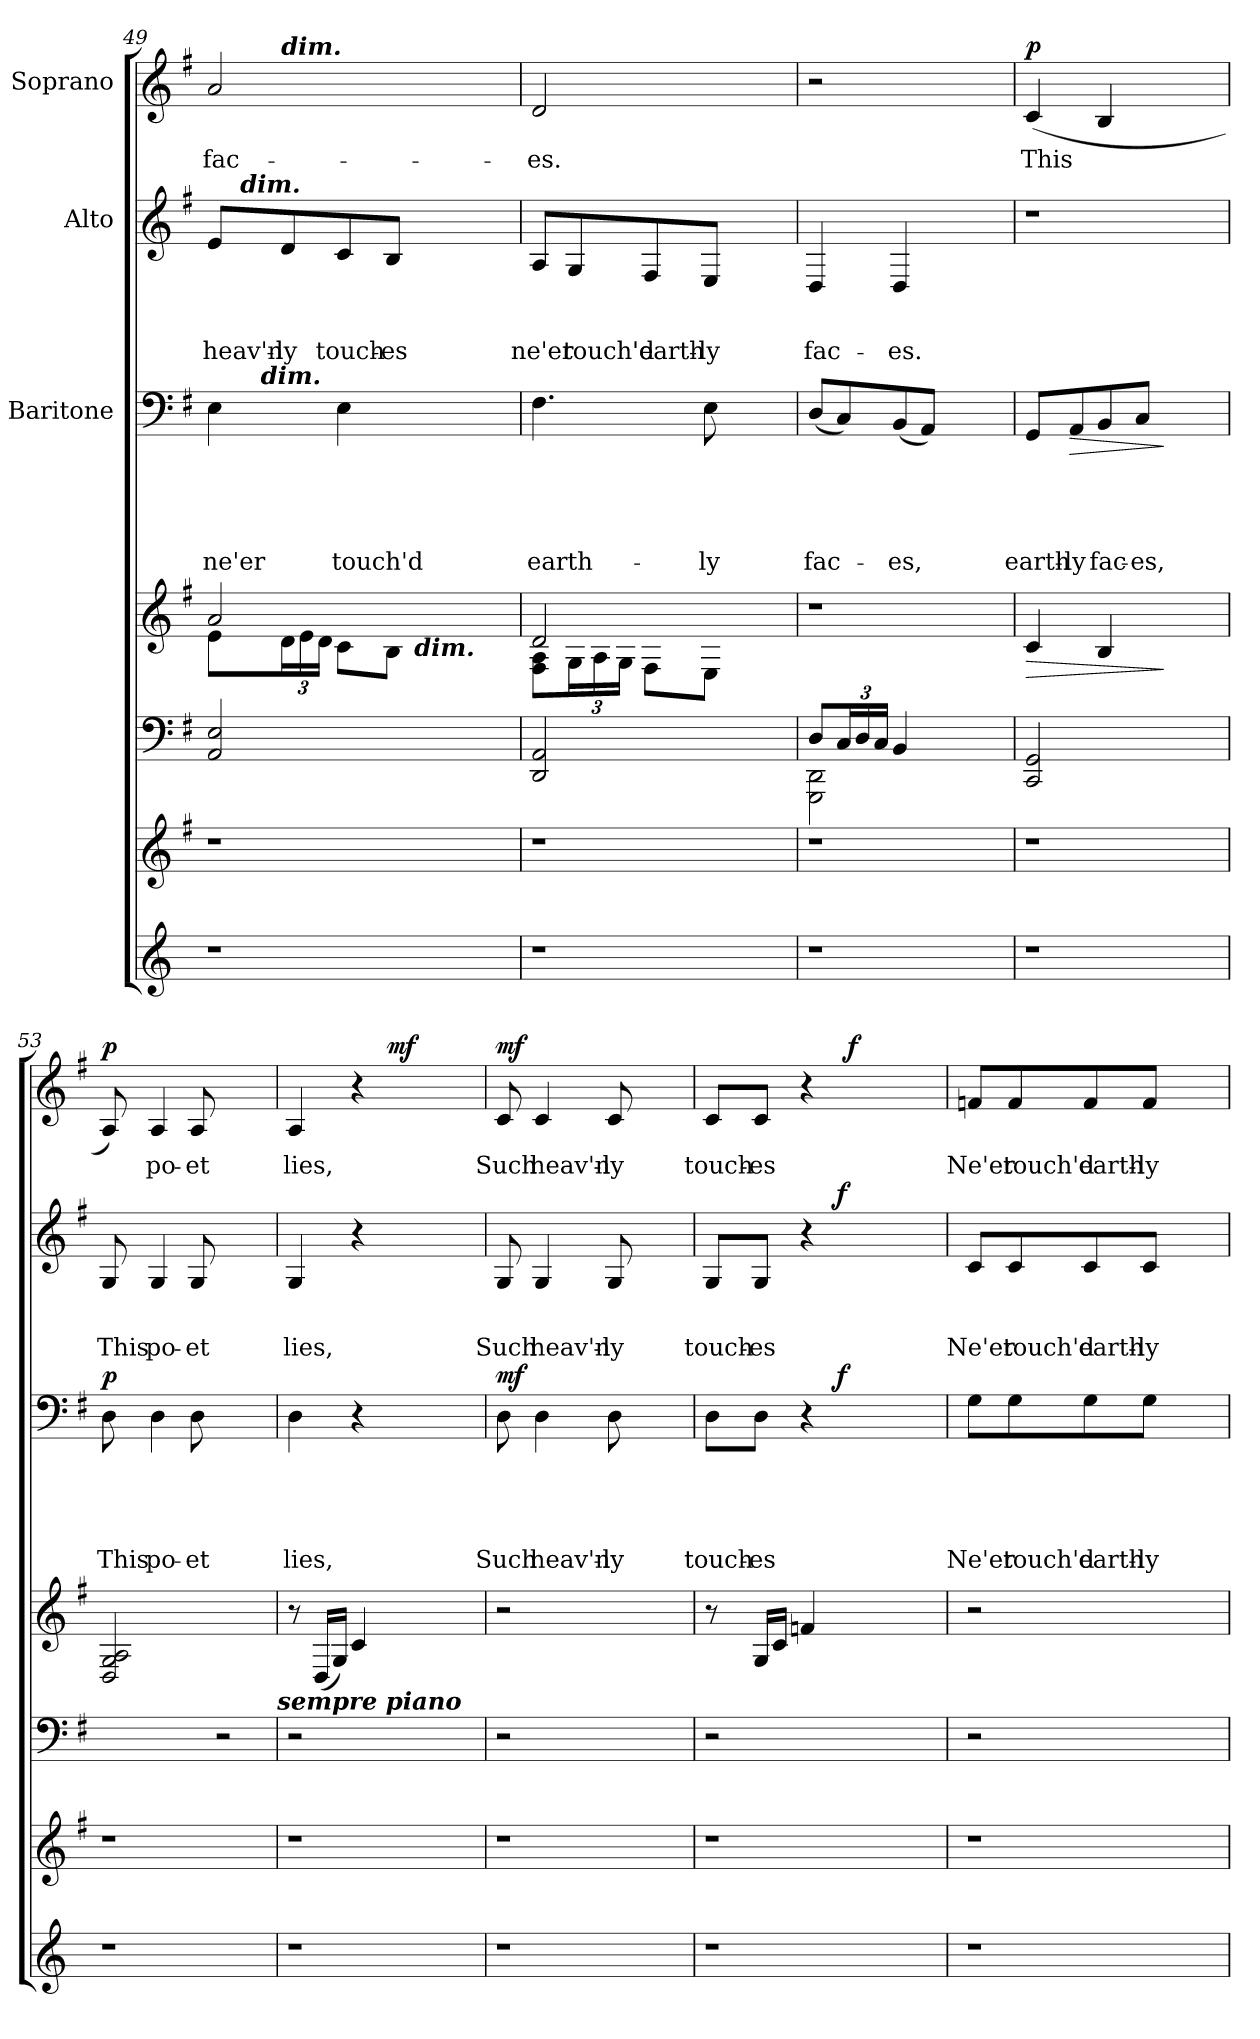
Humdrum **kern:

**kern	**kern	**kern	**kern	**dynam	**kern	**text	**text	**text	**text	**text	**dynam	**kern	**text	**text	**text	**dynam	**kern	**text	**dynam
*part6	*part5	*part4	*part4	*part4	*part3	*part3	*part3	*part3	*part3	*part3	*part3	*part2	*part2	*part2	*part2	*part2	*part1	*part1	*part1
*staff7	*staff6	*staff5	*staff4	*staff4/5	*staff3	*staff3	*staff3	*staff3	*staff3	*staff3	*staff3	*staff2	*staff2	*staff2	*staff2	*staff2	*staff1	*staff1	*staff1
*	*	*	*	*	*I"Baritone	*	*	*	*	*	*	*I"Alto	*	*	*	*	*I"Soprano	*	*
*clefG2	*clefG2	*clefF4	*clefG2	*	*clefF4	*	*	*	*	*	*	*clefG2	*	*	*	*	*clefG2	*	*
*	*ITrd-3c-5	*ITrd-3c-5	*ITrd-3c-5	*	*ITrd-3c-5	*	*	*	*	*	*	*ITrd-3c-5	*	*	*	*	*ITrd-3c-5	*	*
*k[]	*k[]	*k[]	*k[]	*	*k[]	*	*	*	*	*	*	*k[]	*	*	*	*	*k[]	*	*
*C:	*C:	*C:	*C:	*	*C:	*	*	*	*	*	*	*C:	*	*	*	*	*C:	*	*
=49	=49	=49	=49	=49	=49	=49	=49	=49	=49	=49	=49	=49	=49	=49	=49	=49	=49	=49	=49
*	*	*	*^	*	*	*	*	*	*	*	*	*	*	*	*	*	*	*	*
!	!	!	!	!	!	!	!	!	!	!	!LO:LY:b	!	!	!	!	!LO:LY:b	!	!	!LO:LY:b	!
*	*	*	*	*	*	*^	*	*	*	*	*	*	*^	*	*	*	*	*^	*	*
1r	1r	2D/ 2A/	2dd/	8a\L	.	4A\	16.ryy	.	.	.	.	ne'er	.	8a/L	16ryy	.	.	heav'n-	.	2dd/	8ryy	fac-	.
!	!	!	!	!	!	!	!	!	!	!	!	!	!	!	!LO:TX:a:Bi:t=dim.	!	!	!	!	!	!	!	!
.	.	.	.	.	.	.	.	.	.	.	.	.	.	.	2...ryy	.	.	.	.	.	.	.	.
!	!	!	!	!	!	!	!LO:TX:a:Bi:t=dim.	!	!	!	!	!	!	!	!	!	!	!	!	!	!	!	!
.	.	.	.	.	.	.	2ryy	.	.	.	.	.	.	.	.	.	.	.	.	.	.	.	.
*	*	*	*	*Xbrackettup	*	*	*	*	*	*	*	*	*	*	*	*	*	*	*	*	*	*	*
!	!	!	!	!	!	!	!	!	!	!	!	!	!	!	!	!	!	!	!	!	!LO:TX:a:Bi:t=dim.	!	!
!	!	!	!	!	!	!	!	!	!	!	!	!	!	!	!	!	!	!LO:LY:b	!	!	!	!	!
.	.	.	.	24g\L	.	.	.	.	.	.	.	.	.	8g/	.	.	.	-ly	.	.	2..ryy	.	.
.	.	.	.	24a\	.	.	.	.	.	.	.	.	.	.	.	.	.	.	.	.	.	.	.
.	.	.	.	24g\JJ	.	.	.	.	.	.	.	.	.	.	.	.	.	.	.	.	.	.	.
!	!	!	!	!	!	!	!	!	!	!	!	!LO:LY:b	!	!	!	!	!	!LO:LY:b	!	!	!	!	!
.	.	.	.	8f\L	.	4A\	.	.	.	.	.	touch'd	.	8f/	.	.	.	touch-	.	.	.	.	.
!	!	!	!	!	!	!	!	!	!	!	!	!	!	!	!	!	!	!LO:LY:b	!	!	!	!	!
.	.	.	.	8e\J	.	.	.	.	.	.	.	.	.	8e/J	.	.	.	-es	.	.	.	.	.
!	!	!	!LO:TX:b:Bi:t=dim.	!	!	!	!	!	!	!	!	!	!	!	!	!	!	!	!	!	!	!	!
.	.	2ryy	2ryy	2ryy	.	2ryy	.	.	.	.	.	.	.	2ryy	.	.	.	.	.	2ryy	.	.	.
.	.	.	.	.	.	.	4ryy	.	.	.	.	.	.	.	.	.	.	.	.	.	.	.	.
.	.	.	.	.	.	.	8ryy	.	.	.	.	.	.	.	.	.	.	.	.	.	.	.	.
.	.	.	.	.	.	.	32ryy	.	.	.	.	.	.	.	.	.	.	.	.	.	.	.	.
=50	=50	=50	=50	=50	=50	=50	=50	=50	=50	=50	=50	=50	=50	=50	=50	=50	=50	=50	=50	=50	=50	=50	=50
!	!	!	!	!	!	!	!	!	!	!	!	!LO:LY:b	!	!	!	!	!	!LO:LY:b	!	!	!	!LO:LY:b	!
*	*	*	*	*	*	*v	*v	*	*	*	*	*	*	*	*	*	*	*	*	*v	*v	*	*
*	*	*	*	*	*	*	*	*	*	*	*	*	*v	*v	*	*	*	*	*	*	*
1r	1r	2GG/ 2D/	2g/	8B\ 8d\L	.	4.B\	.	.	.	.	earth-	.	8d/L	.	.	ne'er	.	2g/	-es.	.
!	!	!	!	!	!	!	!	!	!	!	!	!	!	!	!	!LO:LY:b	!	!	!	!
.	.	.	.	24c\L	.	.	.	.	.	.	.	.	8c/	.	.	touch'd	.	.	.	.
.	.	.	.	24d\	.	.	.	.	.	.	.	.	.	.	.	.	.	.	.	.
.	.	.	.	24c\JJ	.	.	.	.	.	.	.	.	.	.	.	.	.	.	.	.
!	!	!	!	!	!	!	!	!	!	!	!	!	!	!	!	!LO:LY:b	!	!	!	!
.	.	.	.	8B\L	.	.	.	.	.	.	.	.	8B/	.	.	earth-	.	.	.	.
!	!	!	!	!	!	!	!	!	!	!	!LO:LY:b	!	!	!	!	!LO:LY:b:rj	!	!	!	!
.	.	.	.	8A\J	.	8A\	.	.	.	.	-ly	.	8A/J	.	.	-ly	.	.	.	.
.	.	2ryy	2ryy	2ryy	.	2ryy	.	.	.	.	.	.	2ryy	.	.	.	.	2ryy	.	.
=51	=51	=51	=51	=51	=51	=51	=51	=51	=51	=51	=51	=51	=51	=51	=51	=51	=51	=51	=51	=51
*	*	*^	*	*	*	*	*	*	*	*	*	*	*	*	*	*	*	*	*	*
!	!	!	!	!	!	!	!	!	!	!	!	!LO:LY:b	!	!	!	!	!LO:LY:b	!	!	!	!
*	*	*	*	*v	*v	*	*	*	*	*	*	*	*	*	*	*	*	*	*	*	*
1r	1r	8G/L	2CC\ 2GG\	1r	.	(>8G/L	.	.	.	.	fac-	.	4G/	.	.	fac-	.	2r	.	.
*	*	*Xbrackettup	*	*	*	*	*	*	*	*	*	*	*	*	*	*	*	*	*	*
.	.	24F/L	.	.	.	8F/)	.	.	.	.	.	.	.	.	.	.	.	.	.	.
.	.	24G/	.	.	.	.	.	.	.	.	.	.	.	.	.	.	.	.	.	.
.	.	24F/JJ	.	.	.	.	.	.	.	.	.	.	.	.	.	.	.	.	.	.
!	!	!	!	!	!	!	!	!	!	!	!LO:LY:b	!	!	!	!	!LO:LY:b	!	!	!	!
.	.	4E/	.	.	.	(>8E/	.	.	.	.	-es,	.	4G/	.	.	-es.	.	.	.	.
.	.	.	.	.	.	8D/J)	.	.	.	.	.	.	.	.	.	.	.	.	.	.
.	.	2ryy	2ryy	.	.	2ryy	.	.	.	.	.	.	2ryy	.	.	.	.	2ryy	.	.
=52	=52	=52	=52	=52	=52	=52	=52	=52	=52	=52	=52	=52	=52	=52	=52	=52	=52	=52	=52	=52
!	!	!	!	!	!LO:HP:b	!	!	!	!	!	!LO:LY:b	!	!LO:N:vis=1	!	!	!	!	!	!LO:LY:b	!LO:DY:a
*	*	*v	*v	*	*	*	*	*	*	*	*	*	*	*	*	*	*	*	*	*
1r	1r	2FF/ 2C/	4f/	>	8C/L	.	.	.	.	earth-	.	1r	.	.	.	.	(4f/	This	p
!	!	!	!	!	!	!	!	!	!	!LO:LY:b:rj	!LO:HP:b	!	!	!	!	!	!	!	!
.	.	.	.	.	8D/	.	.	.	.	-ly	>	.	.	.	.	.	.	.	.
!	!	!	!	!	!	!	!	!	!	!LO:LY:b	!	!	!	!	!	!	!	!	!
.	.	.	4e/	.	8E/	.	.	.	.	fac-	.	.	.	.	.	.	4e/	.	.
!	!	!	!	!	!	!	!	!	!	!LO:LY:b:rj	!	!	!	!	!	!	!	!	!
.	.	.	.	.	8F/J	.	.	.	.	-es,	.	.	.	.	.	.	.	.	.
.	.	2ryy	2ryy	]	2ryy	.	.	.	.	.	]	.	.	.	.	.	2ryy	.	.
!!LO:PB:g=z
=53	=53	=53	=53	=53	=53	=53	=53	=53	=53	=53	=53	=53	=53	=53	=53	=53	=53	=53	=53
!	!	!	!	!	!	!	!	!	!	!LO:LY:b	!LO:DY:a	!	!	!	!LO:LY:b	!	!	!	!LO:DY:b
1r	1r	2ryy	2G/ 2c/ 2d/	.	8G\	.	.	.	.	This	p	8c/	.	.	This	.	8d/)	.	p
!	!	!	!	!	!	!	!	!	!	!LO:LY:b	!	!	!	!	!LO:LY:b	!	!	!LO:LY:b	!
.	.	.	.	.	4G\	.	.	.	.	po-	.	4c/	.	.	po-	.	4d/	po-	.
!	!	!	!	!	!	!	!	!	!	!LO:LY:b	!	!	!	!	!LO:LY:b	!	!	!LO:LY:b	!
.	.	.	.	.	8G\	.	.	.	.	-et	.	8c/	.	.	-et	.	8d/	-et	.
.	.	2r	2ryy	.	2ryy	.	.	.	.	.	.	2ryy	.	.	.	.	2ryy	.	.
!	!	!	!LO:TX:b:Bi:t=sempre piano	!	!	!	!	!	!	!	!	!	!	!	!	!	!	!	!
=54	=54	=54	=54	=54	=54	=54	=54	=54	=54	=54	=54	=54	=54	=54	=54	=54	=54	=54	=54
!	!	!	!	!	!	!	!	!	!	!LO:LY:b	!	!	!	!	!LO:LY:b	!	!	!LO:LY:b	!
*	*	*	*	*	*	*	*	*	*	*	*	*	*	*	*	*	*^	*	*
1r	1r	2r	8r	.	4G\	.	.	.	.	lies,	.	4c/	.	.	lies,	.	4d/	4ryy	lies,	.
.	.	.	(>16G/LL	.	.	.	.	.	.	.	.	.	.	.	.	.	.	.	.	.
.	.	.	16c/JJ)	.	.	.	.	.	.	.	.	.	.	.	.	.	.	.	.	.
.	.	.	4f/	.	4r	.	.	.	.	.	.	4r	.	.	.	.	4r	8ryy	.	.
.	.	.	.	.	.	.	.	.	.	.	.	.	.	.	.	.	.	32ryy	.	.
!	!	!	!	!	!	!	!	!	!	!	!	!	!	!	!	!	!	!	!	!LO:DY:b
.	.	.	.	.	.	.	.	.	.	.	.	.	.	.	.	.	.	2ryy	.	mf
.	.	2ryy	2ryy	.	2ryy	.	.	.	.	.	.	2ryy	.	.	.	.	2ryy	.	.	.
.	.	.	.	.	.	.	.	.	.	.	.	.	.	.	.	.	.	16.ryy	.	.
=55	=55	=55	=55	=55	=55	=55	=55	=55	=55	=55	=55	=55	=55	=55	=55	=55	=55	=55	=55	=55
!	!	!	!	!	!	!	!	!	!	!LO:LY:b	!LO:DY:a	!	!	!	!LO:LY:b	!	!	!	!LO:LY:b	!LO:DY:a
*	*	*	*	*	*	*	*	*	*	*	*	*	*	*	*	*	*v	*v	*	*
1r	1r	2r	2r	.	8G\	.	.	.	.	Such	mf	8c/	.	.	Such	.	8f/	Such	mf
!	!	!	!	!	!	!	!	!	!	!LO:LY:b	!	!	!	!	!LO:LY:b	!	!	!LO:LY:b	!
.	.	.	.	.	4G\	.	.	.	.	heav'n-	.	4c/	.	.	heav'n-	.	4f/	heav'n-	.
!	!	!	!	!	!	!	!	!	!	!LO:LY:b:rj	!	!	!	!	!LO:LY:b:rj	!	!	!LO:LY:b:rj	!
.	.	.	.	.	8G\	.	.	.	.	-ly	.	8c/	.	.	-ly	.	8f/	-ly	.
.	.	2ryy	2ryy	.	2ryy	.	.	.	.	.	.	2ryy	.	.	.	.	2ryy	.	.
=56	=56	=56	=56	=56	=56	=56	=56	=56	=56	=56	=56	=56	=56	=56	=56	=56	=56	=56	=56
!	!	!	!	!	!	!	!	!	!	!LO:LY:b	!	!	!	!	!LO:LY:b	!	!	!LO:LY:b	!
*	*	*	*	*	*^	*	*	*	*	*	*	*^	*	*	*	*	*^	*	*
1r	1r	2r	8r	.	8G\L	4ryy	.	.	.	.	touch-	.	8c/L	4ryy	.	.	touch-	.	8f/L	4..ryy	touch-	.
!	!	!	!	!	!	!	!	!	!	!	!LO:LY:b	!	!	!	!	!	!LO:LY:b	!	!	!	!LO:LY:b	!
.	.	.	16c/LL	.	8G\J	.	.	.	.	.	-es	.	8c/J	.	.	.	-es	.	8f/J	.	-es	.
.	.	.	16f/JJ	.	.	.	.	.	.	.	.	.	.	.	.	.	.	.	.	.	.	.
.	.	.	4b-X/	.	4r	8ryy	.	.	.	.	.	.	4r	8ryy	.	.	.	.	4r	.	.	.
.	.	.	.	.	.	32ryy	.	.	.	.	.	.	.	32ryy	.	.	.	.	.	.	.	.
!	!	!	!	!	!	!	!	!	!	!	!	!LO:DY:a	!	!	!	!	!	!LO:DY:a	!	!	!	!
.	.	.	.	.	.	2ryy	.	.	.	.	.	f	.	2ryy	.	.	.	f	.	.	.	.
!	!	!	!	!	!	!	!	!	!	!	!	!	!	!	!	!	!	!	!	!	!	!LO:DY:a
.	.	.	.	.	.	.	.	.	.	.	.	.	.	.	.	.	.	.	.	2ryy	.	f
.	.	2ryy	2ryy	.	2ryy	.	.	.	.	.	.	.	2ryy	.	.	.	.	.	2ryy	.	.	.
.	.	.	.	.	.	16.ryy	.	.	.	.	.	.	.	16.ryy	.	.	.	.	.	.	.	.
.	.	.	.	.	.	.	.	.	.	.	.	.	.	.	.	.	.	.	.	16ryy	.	.
=57	=57	=57	=57	=57	=57	=57	=57	=57	=57	=57	=57	=57	=57	=57	=57	=57	=57	=57	=57	=57	=57	=57
!	!	!	!	!	!	!	!	!	!	!	!LO:LY:b	!	!	!	!	!	!LO:LY:b	!	!	!	!LO:LY:b	!
*	*	*	*	*	*v	*v	*	*	*	*	*	*	*	*	*	*	*	*	*v	*v	*	*
*	*	*	*	*	*	*	*	*	*	*	*	*v	*v	*	*	*	*	*	*	*
1r	1r	2r	2r	.	8c\L	.	.	.	.	Ne'er	.	8f/L	.	.	Ne'er	.	8b-X/L	Ne'er	.
!	!	!	!	!	!	!	!	!	!	!LO:LY:b	!	!	!	!	!LO:LY:b	!	!	!LO:LY:b	!
.	.	.	.	.	8c\	.	.	.	.	touch'd	.	8f/	.	.	touch'd	.	8b-/	touch'd	.
!	!	!	!	!	!	!	!	!	!	!LO:LY:b	!	!	!	!	!LO:LY:b	!	!	!LO:LY:b	!
.	.	.	.	.	8c\	.	.	.	.	earth-	.	8f/	.	.	earth-	.	8b-/	earth-	.
!	!	!	!	!	!	!	!	!	!	!LO:LY:b	!	!	!	!	!LO:LY:b	!	!	!LO:LY:b	!
.	.	.	.	.	8c\J	.	.	.	.	-ly	.	8f/J	.	.	-ly	.	8b-/J	-ly	.
.	.	2ryy	2ryy	.	2ryy	.	.	.	.	.	.	2ryy	.	.	.	.	2ryy	.	.
=	=	=	=	=	=	=	=	=	=	=	=	=	=	=	=	=	=	=	=
*-	*-	*-	*-	*-	*-	*-	*-	*-	*-	*-	*-	*-	*-	*-	*-	*-	*-	*-	*-
